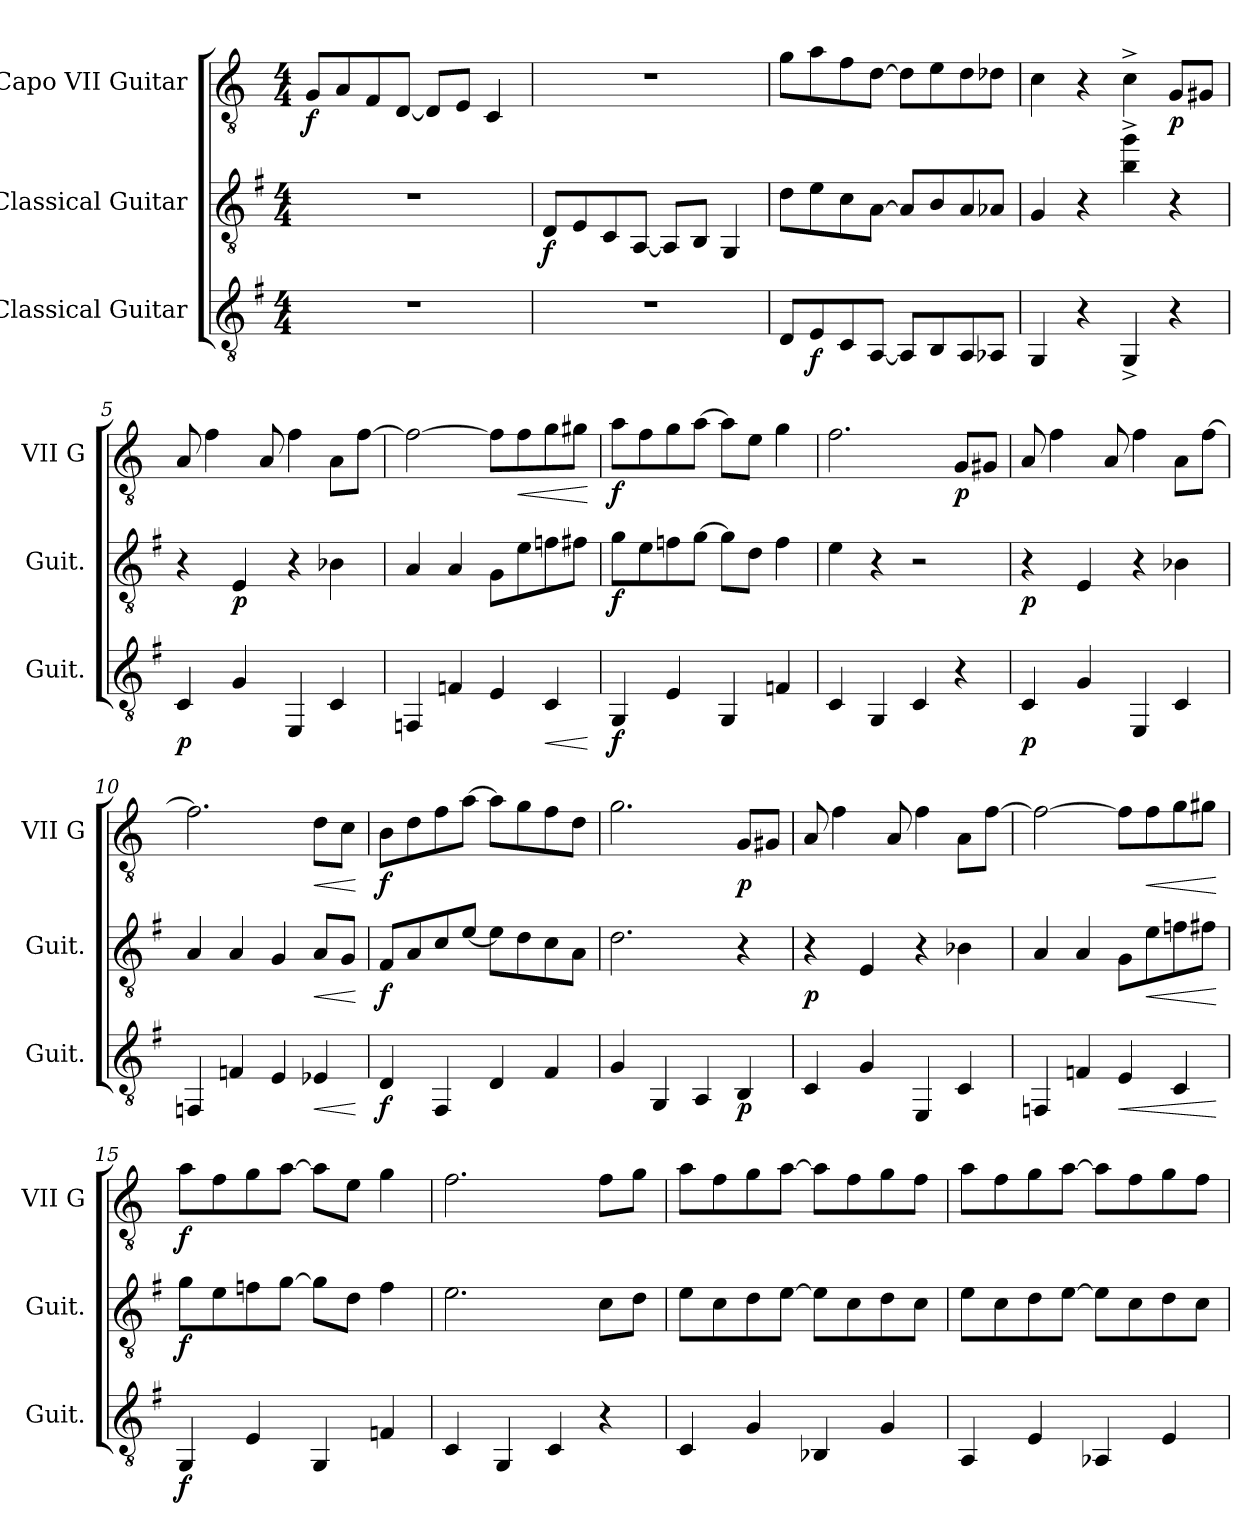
**kern	**dynam	**kern	**dynam	**kern	**dynam
*part3	*part3	*part2	*part2	*part1	*part1
*staff3	*staff3	*staff2	*staff2	*staff1	*staff1
*I"Classical Guitar	*	*I"Classical Guitar	*	*I"Capo VII Guitar	*
*I'Guit.	*	*I'Guit.	*	*I'VII G	*
*clefGv2	*	*clefGv2	*	*clefGv2	*
*	*	*	*	*ITrd-4c-7	*
*k[f#]	*	*k[f#]	*	*k[f#]	*
*M4/4	*	*M4/4	*	*M4/4	*
=1	=1	=1	=1	=1	=1
!	!	!	!	!	!LO:DY:b
1r	.	1r	.	8d/L	f
.	.	.	.	8e/	.
.	.	.	.	8c/	.
.	.	.	.	[8A/J	.
.	.	.	.	8A/L]	.
.	.	.	.	8B/J	.
.	.	.	.	4G/	.
=2	=2	=2	=2	=2	=2
!	!	!	!LO:DY:b	!	!
1r	.	8D/L	f	1r	.
.	.	8E/	.	.	.
.	.	8C/	.	.	.
.	.	[8AA/J	.	.	.
.	.	8AA/L]	.	.	.
.	.	8BB/J	.	.	.
.	.	4GG/	.	.	.
=3	=3	=3	=3	=3	=3
8D/L	.	8d\L	.	8dd\L	.
!	!LO:DY:b	!	!	!	!
8E/	f	8e\	.	8ee\	.
8C/	.	8c\	.	8cc\	.
[8AA/J	.	[8A\J	.	[8a\J	.
8AA/L]	.	8A/L]	.	8a\L]	.
8BB/	.	8B/	.	8b\	.
8AA/	.	8A/	.	8a\	.
8AA-X/J	.	8A-X/J	.	8a-X\J	.
=4	=4	=4	=4	=4	=4
4GG/	.	4G/	.	4g\	.
4r	.	4r	.	4r	.
4GG^/	.	4b\^ 4gg\^	.	4g^\	.
!	!	!	!	!	!LO:DY:b
4r	.	4r	.	8d/L	p
.	.	.	.	8d#X/J	.
!!LO:LB:g=z
=5	=5	=5	=5	=5	=5
!	!LO:DY:b	!	!	!	!
4C/	p	4r	.	8e/	.
.	.	.	.	4cc\	.
!	!	!	!LO:DY:b	!	!
4G/	.	4E/	p	.	.
.	.	.	.	8e/	.
4EE/	.	4r	.	4cc\	.
4C/	.	4B-X\	.	8e\L	.
.	.	.	.	[8cc\J	.
=6	=6	=6	=6	=6	=6
4FFn/	.	4A/	.	2cc\_	.
4Fn/	.	4A/	.	.	.
4E/	.	8G\L	.	8cc\L]	.
!	!	!	!	!	!LO:HP:b
.	.	8e\	.	8cc\	<
!	!LO:HP:b	!	!	!	!
!	!LO:HP:n=1:b	!	!	!	!
4C/	< <	8fn\	.	8dd\	.
.	.	8f#X\J	.	8dd#X\J	.
.	[	.	.	.	[
=7	=7	=7	=7	=7	=7
!	!LO:DY:b	!	!LO:DY:b	!	!LO:DY:b
4GG/	f	8g\L	f	8ee\L	f
.	.	8e\	.	8cc\	.
4E/	[	8fn\	.	8dd\	.
.	.	[8g\J	.	[8ee\J	.
4GG/	.	8g\L]	.	8ee\L]	.
.	.	8d\J	.	8b\J	.
4Fn/	.	4f\	.	4dd\	.
=8	=8	=8	=8	=8	=8
4C/	.	4e\	.	2.cc\	.
4GG/	.	4r	.	.	.
4C/	.	2r	.	.	.
!	!	!	!	!	!LO:DY:b
4r	.	.	.	8d/L	p
.	.	.	.	8d#X/J	.
=9	=9	=9	=9	=9	=9
!	!LO:DY:b	!	!LO:DY:b	!	!
4C/	p	4r	p	8e/	.
.	.	.	.	4cc\	.
4G/	.	4E/	.	.	.
.	.	.	.	8e/	.
4EE/	.	4r	.	4cc\	.
4C/	.	4B-X\	.	8e\L	.
.	.	.	.	[8cc\J	.
!!LO:LB:g=z
=10	=10	=10	=10	=10	=10
4FFn/	.	4A/	.	2.cc\]	.
4Fn/	.	4A/	.	.	.
4E/	.	4G/	.	.	.
!	!LO:HP:b	!	!LO:HP:b	!	!LO:HP:b
4E-X/	<	8A/L	<	8a\L	<
.	.	8G/J	.	8g\J	.
.	[	.	[	.	[
=11	=11	=11	=11	=11	=11
!	!LO:DY:b	!	!LO:DY:b	!	!LO:DY:b
4D/	f	8F#/L	f	8f#\L	f
.	.	8A/	.	8a\	.
4FF#/	.	8c/	.	8cc\	.
.	.	[8e/J	.	[8ee\J	.
4D/	.	8e\L]	.	8ee\L]	.
.	.	8d\	.	8dd\	.
4F#/	.	8c\	.	8cc\	.
.	.	8A\J	.	8a\J	.
=12	=12	=12	=12	=12	=12
4G/	.	2.d\	.	2.dd\	.
4GG/	.	.	.	.	.
4AA/	.	.	.	.	.
!	!LO:DY:b	!	!	!	!LO:DY:b
4BB/	p	4r	.	8d/L	p
.	.	.	.	8d#X/J	.
=13	=13	=13	=13	=13	=13
!	!	!	!LO:DY:b	!	!
4C/	.	4r	p	8e/	.
.	.	.	.	4cc\	.
4G/	.	4E/	.	.	.
.	.	.	.	8e/	.
4EE/	.	4r	.	4cc\	.
4C/	.	4B-X\	.	8e\L	.
.	.	.	.	[8cc\J	.
=14	=14	=14	=14	=14	=14
4FFn/	.	4A/	.	2cc\_	.
4Fn/	.	4A/	.	.	.
!	!LO:HP:b	!	!	!	!
4E/	<	8G\L	.	8cc\L]	.
!	!	!	!LO:HP:b	!	!LO:HP:b
.	.	8e\	<	8cc\	<
4C/	.	8fn\	.	8dd\	.
.	.	8f#X\J	.	8dd#X\J	.
.	[	.	[	.	[
!!LO:LB:g=z
=15	=15	=15	=15	=15	=15
!	!LO:DY:b	!	!LO:DY:b	!	!LO:DY:b
4GG/	f	8g\L	f	8ee\L	f
.	.	8e\	.	8cc\	.
4E/	.	8fn\	.	8dd\	.
.	.	[8g\J	.	[8ee\J	.
4GG/	.	8g\L]	.	8ee\L]	.
.	.	8d\J	.	8b\J	.
4Fn/	.	4f\	.	4dd\	.
=16	=16	=16	=16	=16	=16
4C/	.	2.e\	.	2.cc\	.
4GG/	.	.	.	.	.
4C/	.	.	.	.	.
4r	.	8c\L	.	8cc\L	.
.	.	8d\J	.	8dd\J	.
=17	=17	=17	=17	=17	=17
4C/	.	8e\L	.	8ee\L	.
.	.	8c\	.	8cc\	.
4G/	.	8d\	.	8dd\	.
.	.	[8e\J	.	[8ee\J	.
4BB-X/	.	8e\L]	.	8ee\L]	.
.	.	8c\	.	8cc\	.
4G/	.	8d\	.	8dd\	.
.	.	8c\J	.	8cc\J	.
=18	=18	=18	=18	=18	=18
4AA/	.	8e\L	.	8ee\L	.
.	.	8c\	.	8cc\	.
4E/	.	8d\	.	8dd\	.
.	.	[8e\J	.	[8ee\J	.
4AA-X/	.	8e\L]	.	8ee\L]	.
.	.	8c\	.	8cc\	.
4E/	.	8d\	.	8dd\	.
.	.	8c\J	.	8cc\J	.
=	=	=	=	=	=
*-	*-	*-	*-	*-	*-
